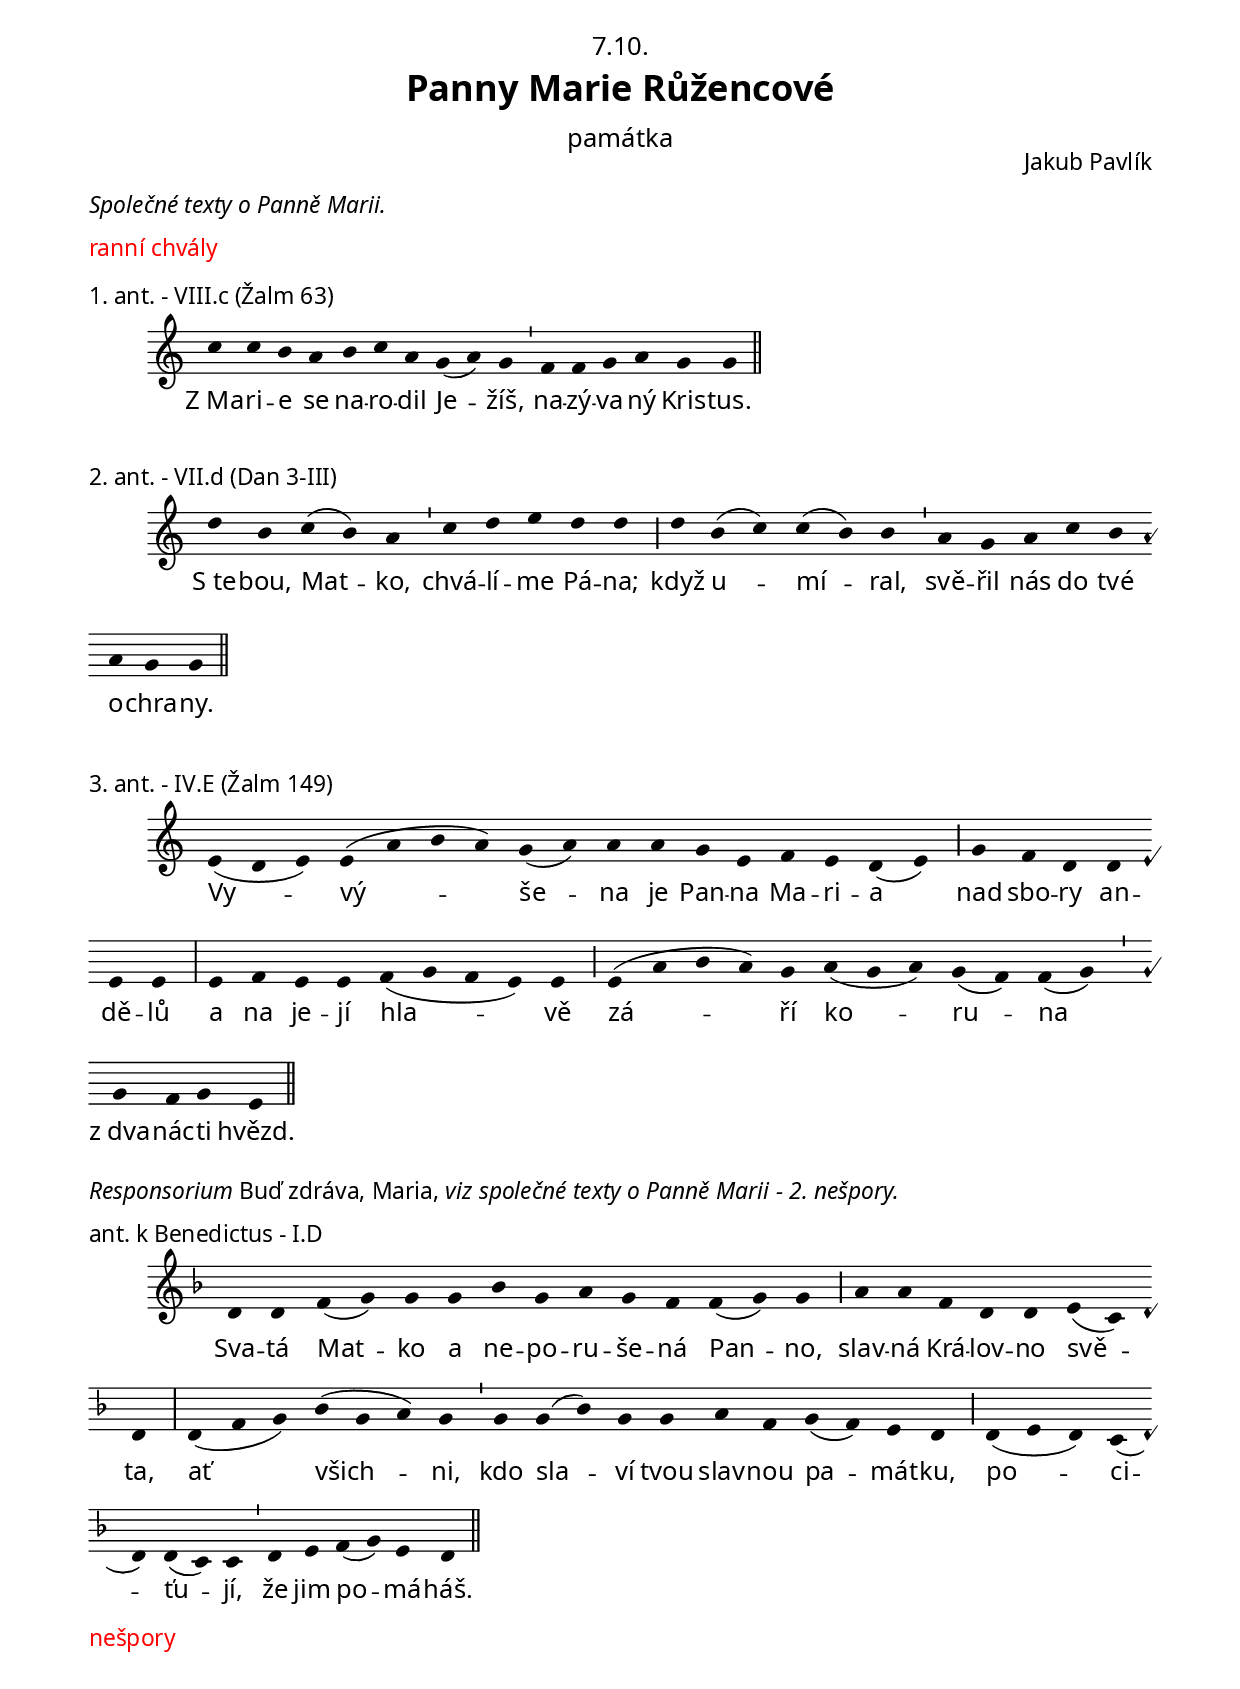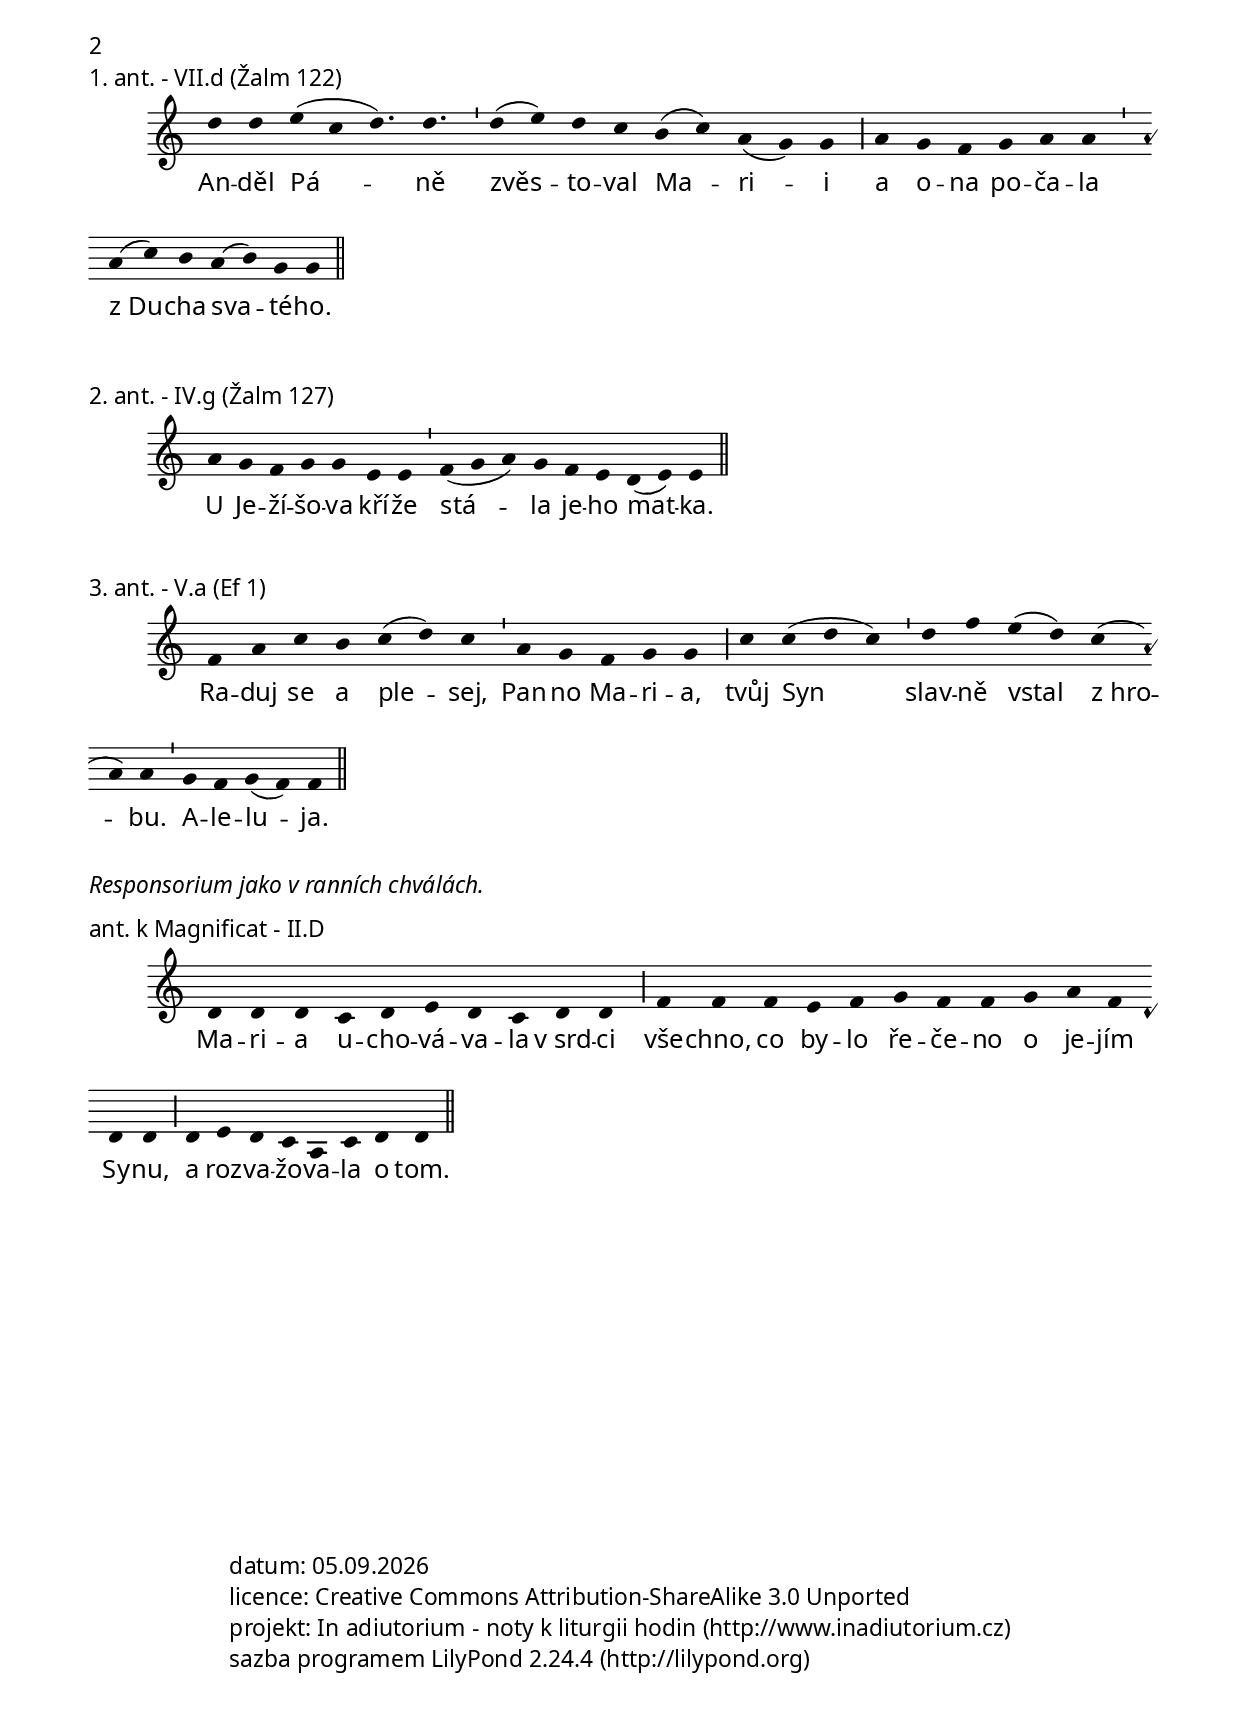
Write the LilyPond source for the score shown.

\version "2.15.40"

\include "../spolecne.ly"
\include "../dilyresponsorii.ly"

\header {
  title = \markup\titleSvatek
            "Panny Marie Růžencové"
            památka
            7.10.
  composer = "Jakub Pavlík"
}

\markup\communia #'(#:maria)

\markup {\nadpisHodinka {"ranní chvály"}}

\score {
  \relative c'' {
    \choralniRezim
    c4 c b a b c a g( a) g \barMin
    f f g a g g \barFinalis
  }
  \addlyrics {
    Z_Ma -- ri -- e se na -- ro -- dil Je -- žíš,
    na -- zý -- va -- ný Kris -- tus.
  }
  \header {
    quid = "1. ant."
    modus = "VIII"
    differentia = "c"
    psalmus = "Žalm 63"
    fial = "vanoce_narozenipane.ly#svrodiny-1ne-a1?konec=7"
    id = "rch-a1"
    piece = \markup {\sestavTitulek}
  }
}

\score {
  \relative c'' {
    \choralniRezim
    d4 b c( b) a \barMin
    c d e d d \barMaior
    d b( c) c( b) b \barMin
    a g a c b a g g \barFinalis
  }
  \addlyrics {
    S_te -- bou, Mat -- ko,
    chvá -- lí -- me Pá -- na;
    když u -- mí -- ral,
    svě -- řil nás do tvé o -- chra -- ny.
  }
  \header {
    quid = "2. ant."
    modus = "VII"
    differentia = "d"
    psalmus = "Dan 3-III"
    id = "rch-a2"
    piece = \markup {\sestavTitulek}
  }
}

\score {
  \relative c' {
    \choralniRezim
    e4( d e) e( a b a) g( a) a a g e f e d( e) \barMaior
    g f d d e e \barMax
    e f e e f( g f e) e \barMaior
    e( a b a) g a( g a) g( f) f( g) \barMin g f g e \barFinalis
  }
  \addlyrics {
    Vy -- vý -- še -- na je Pan -- na Ma -- ri -- a
    nad sbo -- ry an -- dě -- lů
    a na je -- jí hla -- vě
    zá -- ří ko -- ru -- na
    z_dva -- nác -- ti hvězd.
  }
  \header {
    quid = "3. ant."
    modus = "IV"
    differentia = "E"
    psalmus = "Žalm 149"
    placet = "nevím"
    id = "rch-a3"
    piece = \markup {\sestavTitulek}
  }
}

\markup\italic{Responsorium \upright{Buď zdráva, Maria,} viz společné texty o Panně Marii - 2. nešpory.}

\score {
  \relative c' {
    \choralniRezim
    \key f \major
    d4 d f( g) g g bes g a g f f( g) g \barMaior
    a a f d d e( c) d \barMax
    d( f g) bes( g a) g \barMin g g( bes) g g a f g( f) e d \barMaior
    d( e d) c( d) d( c) c \barMin d e f( g) e d \barFinalis
  }
  \addlyrics {
    Sva -- tá Mat -- ko a ne -- po -- ru -- še -- ná Pan -- no,
    slav -- ná Krá -- lov -- no svě -- ta,
    ať všich -- ni, kdo sla -- ví tvou slav -- nou pa -- mát -- ku,
    po -- ci -- ťu -- jí, že jim po -- má -- háš.
  }
  \header {
    quid = "ant. k Benedictus"
    modus = "I"
    differentia = "D"
    psalmus = ""
    id = "rch-aben"
    piece = \markup {\sestavTitulekBezZalmu}
  }
}

\markup {\nadpisHodinka {"nešpory"}}

\score {
  \relative c'' {
    \choralniRezim
    d4 d e( c d4.) d \barMin d4( e) d c b( c) a( g) g \barMaior
    a g f g a a \barMin a( c) b a( b) g g \barFinalis
  }
  \addlyrics {
    An -- děl Pá -- ně zvěs -- to -- val Ma -- ri -- i
    a o -- na po -- ča -- la z_Du -- cha sva -- té -- ho.
  }
  \header {
    quid = "1. ant."
    modus = "VII"
    differentia = "d"
    psalmus = "Žalm 122"
    id = "ne-a1"
    fial = "fial://sanktoral/0325zvestovanipane.ly#2ne-a1?-aleluja"
    piece = \markup {\sestavTitulek}
  }
}

\score {
  \relative c'' {
    \choralniRezim
    a4 g f g g e e \barMin
    f( g a) g f e d( e) e \barFinalis
  }
  \addlyrics {
    U Je -- ží -- šo -- va kří -- že
    stá -- la je -- ho mat -- ka.
  }
  \header {
    quid = "2. ant."
    modus = "IV"
    differentia = "g"
    psalmus = "Žalm 127"
    id = "ne-a2"
    piece = \markup {\sestavTitulek}
  }
}

\score {
  \relative c' {
    \choralniRezim
    f4 a c b c( d) c \barMin
    a g f g g \barMaior
    c c( d c) \barMin
    d f e( d) c( a) a \barMin
    g f g( f) f \barFinalis
  }
  \addlyrics {
    Ra -- duj se a ple -- sej,
    Pan -- no Ma -- ri -- a,
    tvůj Syn
    slav -- ně vstal z_hro -- bu.
    A -- le -- lu -- ja.
  }
  \header {
    quid = "3. ant."
    modus = "V"
    differentia = "a"
    psalmus = "Ef 1"
    id = "ne-a3"
    piece = \markup {\sestavTitulek}
  }
}

\markup\italic{Responsorium jako v ranních chválách.}

  \score {
    \relative c' {
      \choralniRezim
      d4 d d c d e d c d d \barMaior
      f f f e f g f f g a f d d \barMaior
      d e d c a c d d  \barFinalis
    }
    \addlyrics {
      Ma -- ri -- a u -- cho -- vá -- va -- la v_srd -- ci
      vše -- chno, co by -- lo ře -- če -- no o je -- jím Sy -- nu,
      a roz -- va -- žo -- va -- la o tom.
    }
    \header {
      quid = "ant. k Magnificat"
      modus = "II"
      differentia = "D"
      psalmus = ""
      fial = "vanoce_narozenipane.ly#vden-asexta?zacatek=18&konec=9"
      placet = "2 asi je ještě únosná, ale moc zpěvná není,
      zejm. díky tomu, jak je melodie z obou konců sešněrována vazbou na
      (kvantitativně a rytmicky dost jinou) předlohu"
      id = "ne-amag"
      piece = \markup {\sestavTitulekBezZalmu}
    }
  }